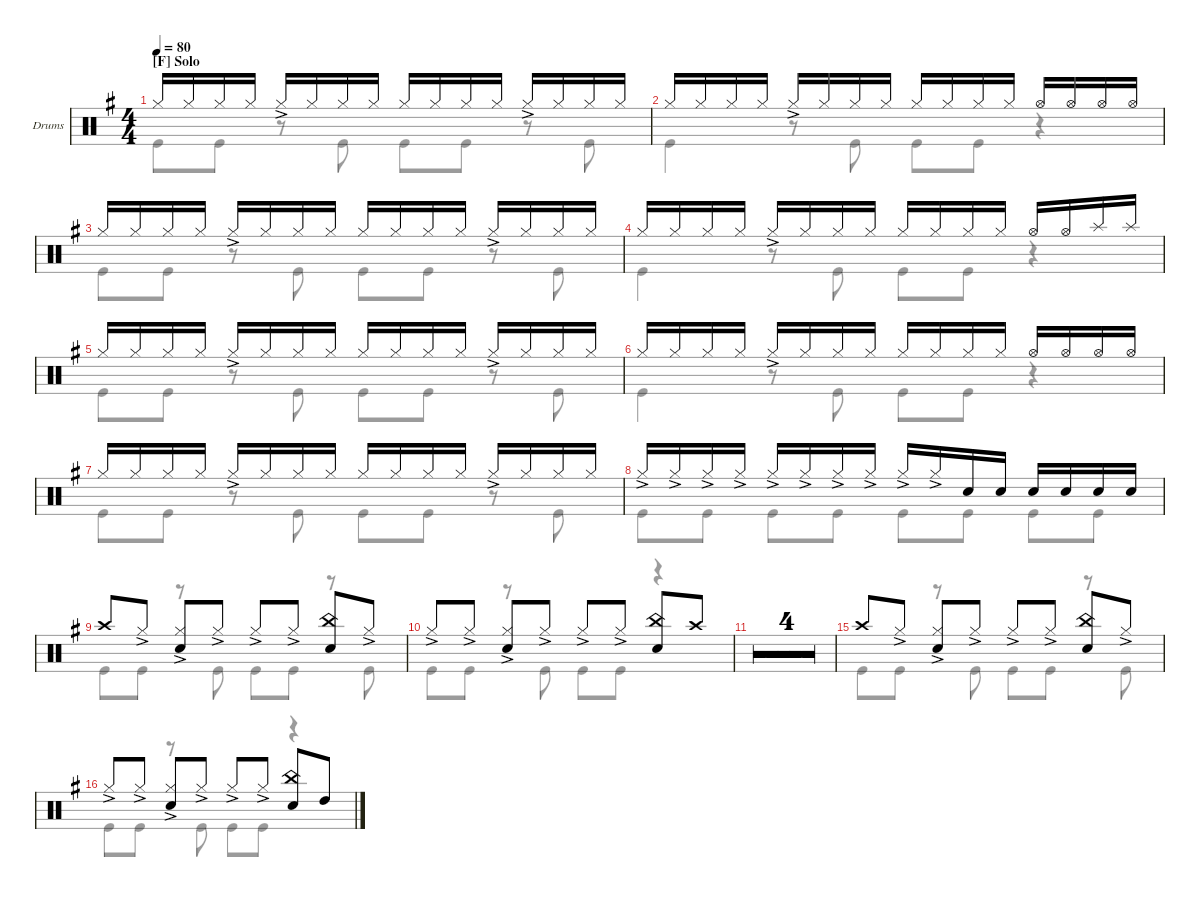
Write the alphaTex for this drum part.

\hideDynamics
\bracketExtendMode nobrackets
\firstSystemTrackNameOrientation horizontal
\otherSystemsTrackNameOrientation horizontal
\track ("Drums" "Drums") {multiBarRest instrument percussion}
\staff {score}
\articulation defaults
\voice
\ts (4 4)
\section ("F" "Solo")
\tempo 80
\clef neutral
\ks g "Hi-Hat (closed)".16{dy f} "Hi-Hat (closed)".16 "Hi-Hat (closed)".16 "Hi-Hat (closed)".16 "Hi-Hat (closed)"{ac}.16 "Hi-Hat (closed)".16 "Hi-Hat (closed)".16 "Hi-Hat (closed)".16 "Hi-Hat (closed)".16 "Hi-Hat (closed)".16 "Hi-Hat (closed)".16 "Hi-Hat (closed)".16 "Hi-Hat (closed)"{ac}.16 "Hi-Hat (closed)".16 "Hi-Hat (closed)".16 "Hi-Hat (closed)".16
|
"Hi-Hat (closed)".16 "Hi-Hat (closed)".16 "Hi-Hat (closed)".16 "Hi-Hat (closed)".16 "Hi-Hat (closed)"{ac}.16 "Hi-Hat (closed)".16 "Hi-Hat (closed)".16 "Hi-Hat (closed)".16 "Hi-Hat (closed)".16 "Hi-Hat (closed)".16 "Hi-Hat (closed)".16 "Hi-Hat (closed)".16 "Hi-Hat (open)".16 "Hi-Hat (open)".16 "Hi-Hat (open)".16 "Hi-Hat (open)".16 |
"Hi-Hat (closed)".16 "Hi-Hat (closed)".16 "Hi-Hat (closed)".16 "Hi-Hat (closed)".16 "Hi-Hat (closed)"{ac}.16 "Hi-Hat (closed)".16 "Hi-Hat (closed)".16 "Hi-Hat (closed)".16 "Hi-Hat (closed)".16 "Hi-Hat (closed)".16 "Hi-Hat (closed)".16 "Hi-Hat (closed)".16 "Hi-Hat (closed)"{ac}.16 "Hi-Hat (closed)".16 "Hi-Hat (closed)".16 "Hi-Hat (closed)".16 |
"Hi-Hat (closed)".16 "Hi-Hat (closed)".16 "Hi-Hat (closed)".16 "Hi-Hat (closed)".16 "Hi-Hat (closed)"{ac}.16 "Hi-Hat (closed)".16 "Hi-Hat (closed)".16 "Hi-Hat (closed)".16 "Hi-Hat (closed)".16 "Hi-Hat (closed)".16 "Hi-Hat (closed)".16 "Hi-Hat (closed)".16 "Hi-Hat (open)".16 "Hi-Hat (open)".16 "Splash (hit)".16 "Splash (hit)".16 |
"Hi-Hat (closed)".16 "Hi-Hat (closed)".16 "Hi-Hat (closed)".16 "Hi-Hat (closed)".16 "Hi-Hat (closed)"{ac}.16 "Hi-Hat (closed)".16 "Hi-Hat (closed)".16 "Hi-Hat (closed)".16 "Hi-Hat (closed)".16 "Hi-Hat (closed)".16 "Hi-Hat (closed)".16 "Hi-Hat (closed)".16 "Hi-Hat (closed)"{ac}.16 "Hi-Hat (closed)".16 "Hi-Hat (closed)".16 "Hi-Hat (closed)".16 |
"Hi-Hat (closed)".16 "Hi-Hat (closed)".16 "Hi-Hat (closed)".16 "Hi-Hat (closed)".16 "Hi-Hat (closed)"{ac}.16 "Hi-Hat (closed)".16 "Hi-Hat (closed)".16 "Hi-Hat (closed)".16 "Hi-Hat (closed)".16 "Hi-Hat (closed)".16 "Hi-Hat (closed)".16 "Hi-Hat (closed)".16 "Hi-Hat (open)".16 "Hi-Hat (open)".16 "Hi-Hat (open)".16 "Hi-Hat (open)".16 |
"Hi-Hat (closed)".16 "Hi-Hat (closed)".16 "Hi-Hat (closed)".16 "Hi-Hat (closed)".16 "Hi-Hat (closed)"{ac}.16 "Hi-Hat (closed)".16 "Hi-Hat (closed)".16 "Hi-Hat (closed)".16 "Hi-Hat (closed)".16 "Hi-Hat (closed)".16 "Hi-Hat (closed)".16 "Hi-Hat (closed)".16 "Hi-Hat (closed)"{ac}.16 "Hi-Hat (closed)".16 "Hi-Hat (closed)".16 "Hi-Hat (closed)".16 |
"Hi-Hat (closed)"{ac}.16 "Hi-Hat (closed)"{ac}.16 "Hi-Hat (closed)"{ac}.16 "Hi-Hat (closed)"{ac}.16 "Hi-Hat (closed)"{ac}.16 "Hi-Hat (closed)"{ac}.16 "Hi-Hat (closed)"{ac}.16 "Hi-Hat (closed)"{ac}.16 "Hi-Hat (closed)"{ac}.16 "Hi-Hat (closed)"{ac}.16 "Snare (hit) 2".16 "Snare (hit) 2".16 "Snare (hit) 2".16 "Snare (hit) 2".16 "Snare (hit) 2".16 "Snare (hit) 2".16 |
"Crash high (hit)".8 "Hi-Hat (closed)"{ac}.8 ("Hi-Hat (closed)"{ac} "Snare (hit) 2").8 "Hi-Hat (closed)"{ac}.8 "Hi-Hat (closed)"{ac}.8 "Hi-Hat (closed)"{ac}.8 ("China (hit)" "Snare (hit) 2").8 "Hi-Hat (closed)"{ac}.8 |
"Hi-Hat (closed)"{ac}.8 "Hi-Hat (closed)"{ac}.8 ("Hi-Hat (closed)"{ac} "Snare (hit) 2").8 "Hi-Hat (closed)"{ac}.8 "Hi-Hat (closed)"{ac}.8 "Hi-Hat (closed)"{ac}.8 ("China (hit)" "Snare (hit) 2").8 "Crash high (hit)".8 |
\simile firstofdouble
|
\simile secondofdouble
|
\simile firstofdouble
|
\simile secondofdouble
|
\simile none "Crash high (hit)".8 "Hi-Hat (closed)"{ac}.8
("Hi-Hat (closed)"{ac} "Snare (hit) 2").8 "Hi-Hat (closed)"{ac}.8 "Hi-Hat (closed)"{ac}.8 "Hi-Hat (closed)"{ac}.8 ("China (hit)" "Snare (hit) 2").8 "Hi-Hat (closed)"{ac}.8 |
"Hi-Hat (closed)"{ac}.8 "Hi-Hat (closed)"{ac}.8 ("Hi-Hat (closed)"{ac} "Snare (hit) 2").8 "Hi-Hat (closed)"{ac}.8 "Hi-Hat (closed)"{ac}.8 "Hi-Hat (closed)"{ac}.8 ("China (hit)" "Snare (hit) 2").8 "High Tom (hit)".8
\voice
\clef neutral
\ottava regular
\simile none
\ks g "Kick (hit)".8{dy mf} "Kick (hit)".8
r.8 "Kick (hit)".8 "Kick (hit)".8 "Kick (hit)".8 r.8 "Kick (hit)".8 |
"Kick (hit)".4 r.8 "Kick (hit)".8 "Kick (hit)".8 "Kick (hit)".8 r.4 |
"Kick (hit)".8 "Kick (hit)".8 r.8 "Kick (hit)".8 "Kick (hit)".8 "Kick (hit)".8 r.8 "Kick (hit)".8 |
"Kick (hit)".4 r.8 "Kick (hit)".8 "Kick (hit)".8 "Kick (hit)".8 r.4 |
"Kick (hit)".8 "Kick (hit)".8 r.8 "Kick (hit)".8 "Kick (hit)".8 "Kick (hit)".8 r.8 "Kick (hit)".8 |
"Kick (hit)".4 r.8 "Kick (hit)".8 "Kick (hit)".8 "Kick (hit)".8 r.4 |
"Kick (hit)".8 "Kick (hit)".8 r.8 "Kick (hit)".8 "Kick (hit)".8 "Kick (hit)".8 r.8 "Kick (hit)".8 |
"Kick (hit)".8 "Kick (hit)".8 "Kick (hit)".8 "Kick (hit)".8 "Kick (hit)".8 "Kick (hit)".8 "Kick (hit)".8 "Kick (hit)".8 |
"Kick (hit)".8 "Kick (hit)".8 r.8 "Kick (hit)".8 "Kick (hit)".8 "Kick (hit)".8 r.8 "Kick (hit)".8 |
"Kick (hit)".8 "Kick (hit)".8 r.8 "Kick (hit)".8 "Kick (hit)".8 "Kick (hit)".8 r.4 |
\simile firstofdouble
|
\simile secondofdouble
|
\simile firstofdouble
|
\simile secondofdouble
|
\simile none "Kick (hit)".8 "Kick (hit)".8
r.8 "Kick (hit)".8 "Kick (hit)".8 "Kick (hit)".8 r.8 "Kick (hit)".8 |
"Kick (hit)".8 "Kick (hit)".8 r.8 "Kick (hit)".8 "Kick (hit)".8 "Kick (hit)".8 r.4
